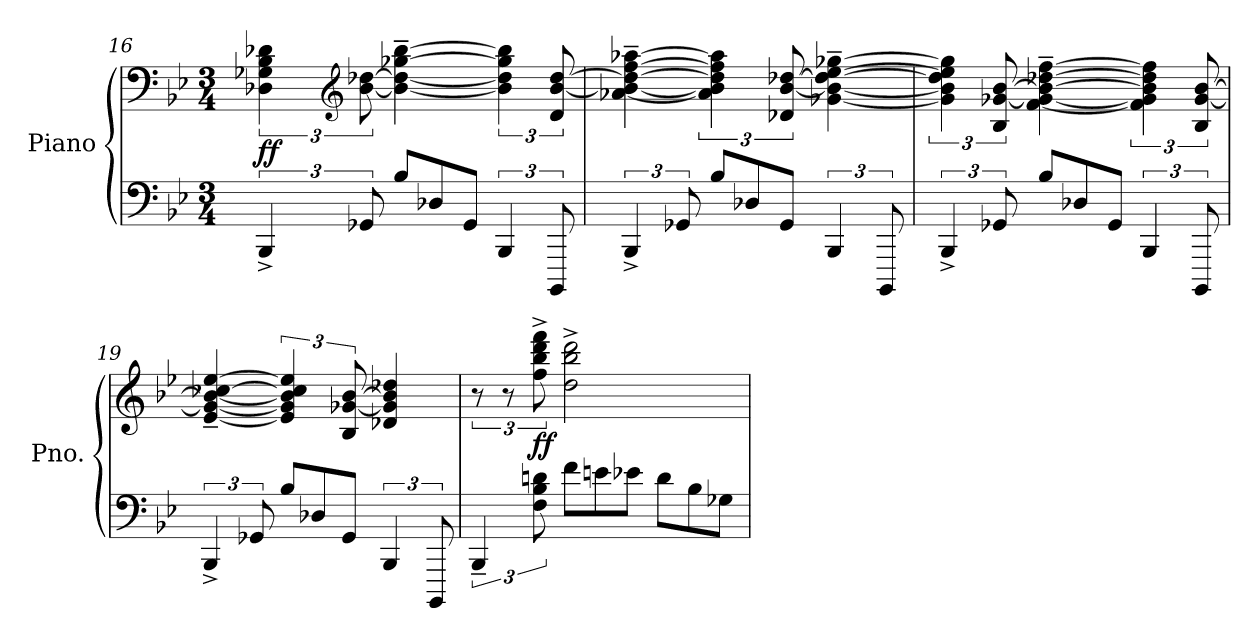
**kern	**kern	**dynam
*part1	*part1	*part1
*staff2	*staff1	*staff1/2
*I"Piano	*	*
*I'Pno.	*	*
*clefF4	*clefF4	*
*k[b-e-]	*k[b-e-]	*
*M3/4	*M3/4	*
=16	=16	=16
!	!	!LO:DY:b
6BBB-^/	6D-X\ 6G-X\ 6B-\ 6d-X\	ff
*	*clefG2	*
12GG-X/	[12b-\ [12dd-X\	.
*Xtuplet	*	*
12B-/L	4b-\_~ 4dd-\_~ [4gg-X\~ [4bb-\~	.
12D-X/	.	.
12GG-/J	.	.
*tuplet	*	*
6BBB-/	6b-\] 6dd-\] 6gg-\] 6bb-\]	.
12BBBB-/	12d-/ [12b-/ [12dd-/	.
=17	=17	=17
6BBB-^/	[4a-X\~ 4b-\_~ 4dd-\_~ [4ff\~ [4aa-X\~	.
12GG-X/	.	.
*Xtuplet	*	*
12B-/L	6a-\] 6b-\] 6dd-\] 6ff\] 6aa-\]	.
12D-X/	.	.
12GG-/J	12d-X/ [12b-/ [12dd-X/	.
*tuplet	*	*
6BBB-/	[4g-X\~ 4b-\_~ 4dd-\_~ [4ee-\~ [4gg-X\~	.
12BBBB-/	.	.
=18	=18	=18
6BBB-^/	6g-\] 6b-\] 6dd-\] 6ee-\] 6gg-\]	.
12GG-X/	12B-/ [12g-X/ [12b-/	.
*Xtuplet	*	*
12B-/L	[4f\~ 4g-\_~ 4b-\_~ [4dd-X\~ [4ff\~	.
12D-X/	.	.
12GG-/J	.	.
*tuplet	*	*
6BBB-/	6f\] 6g-\] 6b-\] 6dd-\] 6ff\]	.
12BBBB-/	12B-/ [12g-/ [12b-/	.
=19	=19	=19
6BBB-^/	[4e-/~ 4g-/_~ 4b-/_~ [4cc-X/~ [4ee-/~	.
12GG-X/	.	.
*Xtuplet	*	*
12B-/L	6e-/] 6g-/] 6b-/] 6cc-/] 6ee-/]	.
12D-X/	.	.
12GG-/J	12B-/ [12g-X/ [12b-/	.
*tuplet	*	*
6BBB-/	4d-X/ 4g-/] 4b-/] 4dd-X/	.
12BBBB-/	.	.
!!LO:LB:g=z
=20	=20	=20
6BBB-~/	12r	.
.	12r	.
!	!	!LO:DY:b
12F\ 12B-\ 12dn\	12ff\^ 12bb-\^ 12ddd\^ 12fff\^	ff
*Xtuplet	*	*
12f\L	2dd\^ 2bb-\^ 2ddd\^	.
12en\	.	.
12e-X\J	.	.
12d\L	.	.
12B-\	.	.
12G-X\J	.	.
=	=	=
*-	*-	*-
